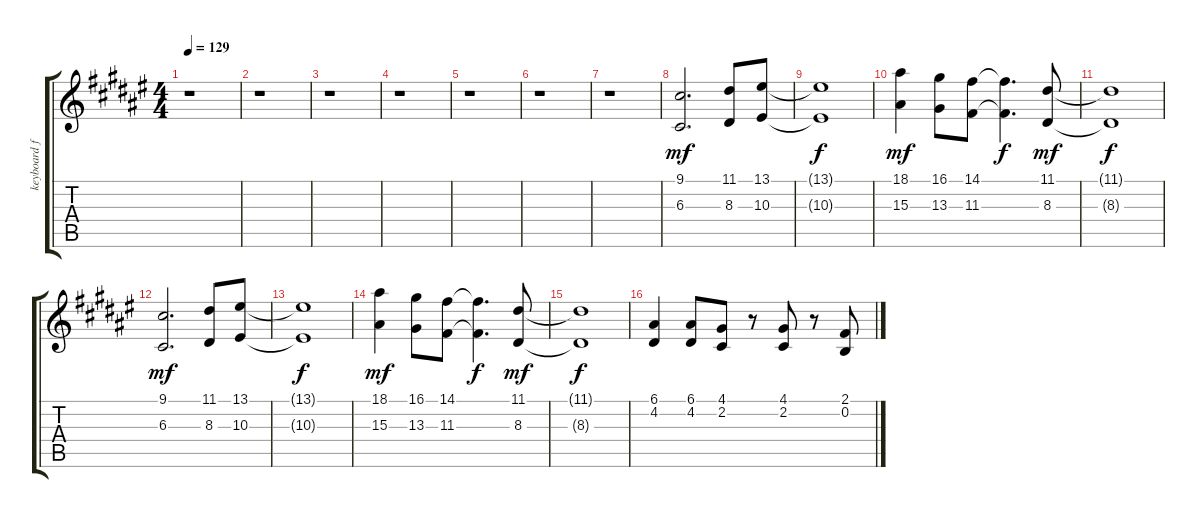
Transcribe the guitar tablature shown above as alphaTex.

\track ("keyboard fills" "keyboard f") {instrument stringensemble1}
\staff {score tabs}
\tuning (E4 B3 G3 D3 A2 E2) {hide}
\ts (4 4)
\tempo 129
\clef g2
\ks f#
r.1{dy f} |
r.1 |
r.1 |
r.1 |
r.1 |
r.1 |
r.1 |
(9.1 6.3).2{d dy mf} (11.1 8.3).8 (13.1 10.3).8 |
(13.1{t} 10.3{t}).1{dy f} |
(18.1 15.3).4{dy mf} (16.1 13.3).8 (14.1 11.3).8 (14.1{t} 11.3{t}).4{d dy f} (11.1 8.3).8{dy mf} |
(11.1{t} 8.3{t}).1{dy f} |
(9.1 6.3).2{d dy mf} (11.1 8.3).8 (13.1 10.3).8 |
(13.1{t} 10.3{t}).1{dy f} |
(18.1 15.3).4{dy mf} (16.1 13.3).8 (14.1 11.3).8 (14.1{t} 11.3{t}).4{d dy f} (11.1 8.3).8{dy mf} |
(11.1{t} 8.3{t}).1{dy f} |
(6.1 4.2).4 (6.1 4.2).8 (4.1 2.2).8 r.8 (4.1 2.2).8 r.8 (2.1 0.2).8
